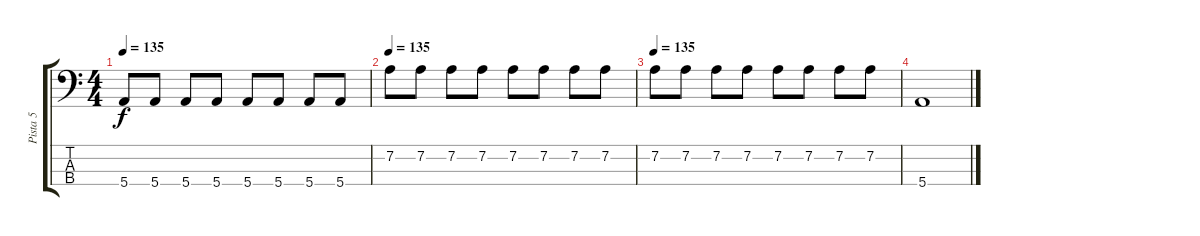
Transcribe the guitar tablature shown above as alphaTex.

\track ("Pista 5" "Pista 5") {instrument electricbasspick}
\staff {score tabs}
\tuning (G2 D2 A1 E1) {hide}
\ts (4 4)
\tempo 135
\clef f4
\ks c
5.4.8{dy f} 5.4.8 5.4.8 5.4.8 5.4.8 5.4.8 5.4.8 5.4.8 |
\tempo 135
7.2.8 7.2.8 7.2.8 7.2.8 7.2.8 7.2.8 7.2.8 7.2.8 |
\tempo 135
7.2.8 7.2.8 7.2.8 7.2.8 7.2.8 7.2.8 7.2.8 7.2.8 |
5.4.1
